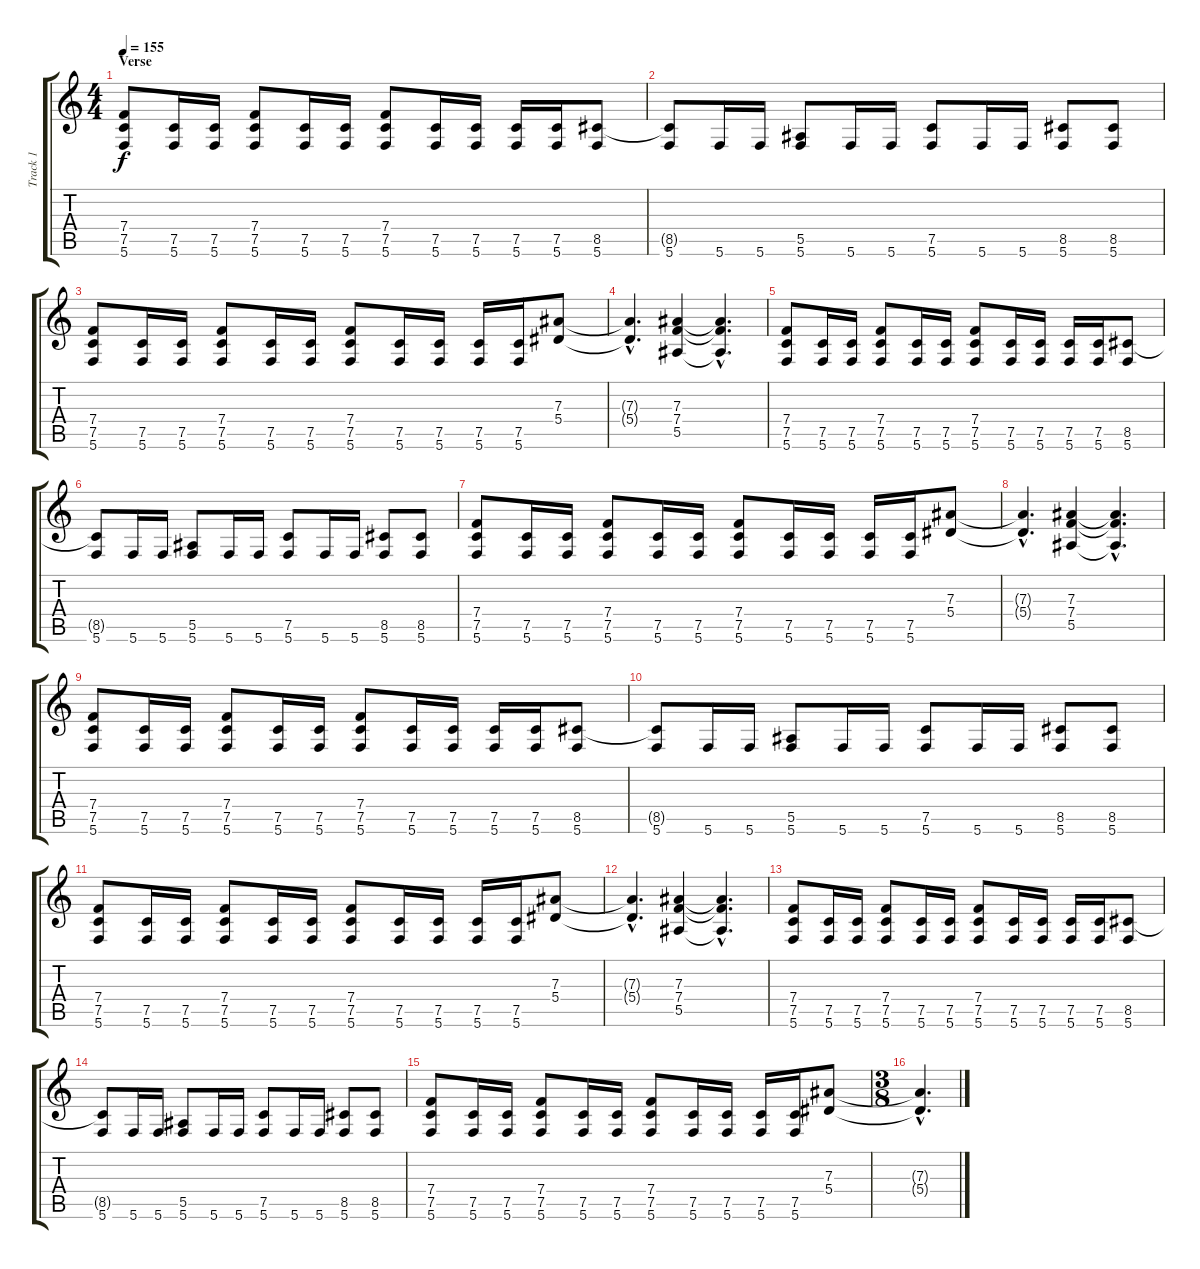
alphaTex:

\track ("Track 1" "Track 1") {instrument distortionguitar}
\staff {score tabs}
\tuning (C4 G3 Eb3 Bb2 F2 C2) {hide}
\ts (4 4)
\section ("" "Verse")
\tempo 155
\clef g2
\ks c
(7.4 7.5 5.6).8{dy f} (7.5 5.6).16 (7.5 5.6).16 (7.4 7.5 5.6).8 (7.5 5.6).16 (7.5 5.6).16 (7.4 7.5 5.6).8 (7.5 5.6).16 (7.5 5.6).16 (7.5 5.6).16 (7.5 5.6).16 (8.5 5.6).8 |
(8.5{t} 5.6).8 5.6.16 5.6.16 (5.5 5.6).8 5.6.16 5.6.16 (7.5 5.6).8 5.6.16 5.6.16 (8.5 5.6).8 (8.5 5.6).8 |
(7.4 7.5 5.6).8 (7.5 5.6).16 (7.5 5.6).16 (7.4 7.5 5.6).8 (7.5 5.6).16 (7.5 5.6).16 (7.4 7.5 5.6).8 (7.5 5.6).16 (7.5 5.6).16 (7.5 5.6).16 (7.5 5.6).16 (7.3 5.4).8 |
(7.3{hac t} 5.4{hac t}).4{d} (7.3 7.4 5.5).4 (7.3{hac t} 7.4{hac t} 5.5{hac t}).4{d} |
(7.4 7.5 5.6).8 (7.5 5.6).16 (7.5 5.6).16 (7.4 7.5 5.6).8 (7.5 5.6).16 (7.5 5.6).16 (7.4 7.5 5.6).8 (7.5 5.6).16 (7.5 5.6).16 (7.5 5.6).16 (7.5 5.6).16 (8.5 5.6).8 |
(8.5{t} 5.6).8 5.6.16 5.6.16 (5.5 5.6).8 5.6.16 5.6.16 (7.5 5.6).8 5.6.16 5.6.16 (8.5 5.6).8 (8.5 5.6).8 |
(7.4 7.5 5.6).8 (7.5 5.6).16 (7.5 5.6).16 (7.4 7.5 5.6).8 (7.5 5.6).16 (7.5 5.6).16 (7.4 7.5 5.6).8 (7.5 5.6).16 (7.5 5.6).16 (7.5 5.6).16 (7.5 5.6).16 (7.3 5.4).8 |
(7.3{hac t} 5.4{hac t}).4{d} (7.3 7.4 5.5).4 (7.3{hac t} 7.4{hac t} 5.5{hac t}).4{d} |
(7.4 7.5 5.6).8 (7.5 5.6).16 (7.5 5.6).16 (7.4 7.5 5.6).8 (7.5 5.6).16 (7.5 5.6).16 (7.4 7.5 5.6).8 (7.5 5.6).16 (7.5 5.6).16 (7.5 5.6).16 (7.5 5.6).16 (8.5 5.6).8 |
(8.5{t} 5.6).8 5.6.16 5.6.16 (5.5 5.6).8 5.6.16 5.6.16 (7.5 5.6).8 5.6.16 5.6.16 (8.5 5.6).8 (8.5 5.6).8 |
(7.4 7.5 5.6).8 (7.5 5.6).16 (7.5 5.6).16 (7.4 7.5 5.6).8 (7.5 5.6).16 (7.5 5.6).16 (7.4 7.5 5.6).8 (7.5 5.6).16 (7.5 5.6).16 (7.5 5.6).16 (7.5 5.6).16 (7.3 5.4).8 |
(7.3{hac t} 5.4{hac t}).4{d} (7.3 7.4 5.5).4 (7.3{hac t} 7.4{hac t} 5.5{hac t}).4{d} |
(7.4 7.5 5.6).8 (7.5 5.6).16 (7.5 5.6).16 (7.4 7.5 5.6).8 (7.5 5.6).16 (7.5 5.6).16 (7.4 7.5 5.6).8 (7.5 5.6).16 (7.5 5.6).16 (7.5 5.6).16 (7.5 5.6).16 (8.5 5.6).8 |
(8.5{t} 5.6).8 5.6.16 5.6.16 (5.5 5.6).8 5.6.16 5.6.16 (7.5 5.6).8 5.6.16 5.6.16 (8.5 5.6).8 (8.5 5.6).8 |
(7.4 7.5 5.6).8 (7.5 5.6).16 (7.5 5.6).16 (7.4 7.5 5.6).8 (7.5 5.6).16 (7.5 5.6).16 (7.4 7.5 5.6).8 (7.5 5.6).16 (7.5 5.6).16 (7.5 5.6).16 (7.5 5.6).16 (7.3 5.4).8 |
\ts (3 8)
(7.3{hac t} 5.4{hac t}).4{d}
